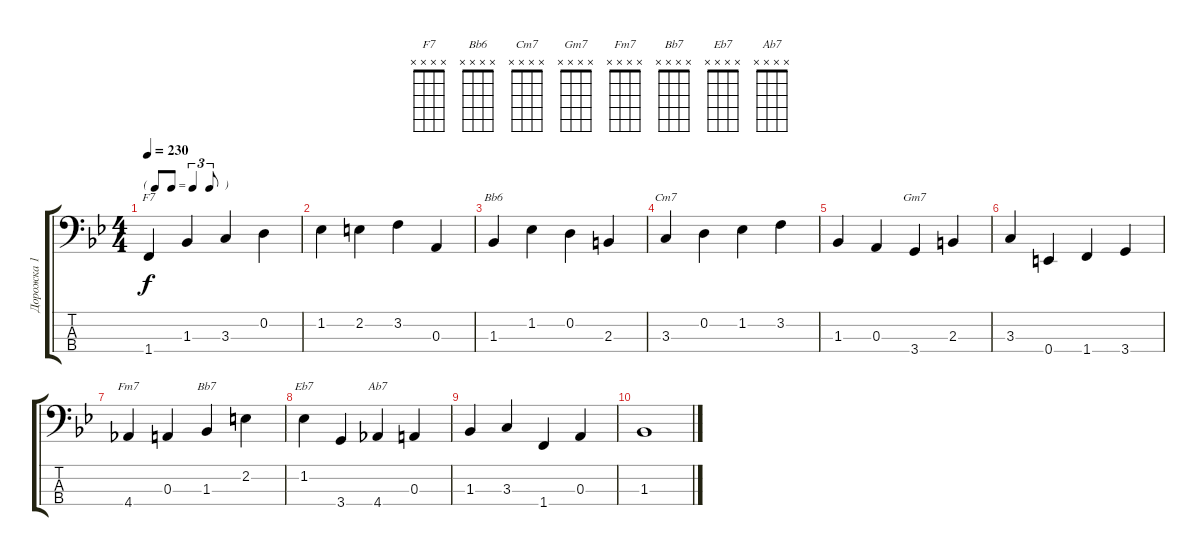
\track ("Дорожка 1" "Дорожка 1") {instrument electricbassfinger}
\staff {score tabs}
\tuning (G2 D2 A1 E1) {hide}
\chord ("F7" x x x x)
\chord ("Bb6" x x x x)
\chord ("Cm7" x x x x)
\chord ("Gm7" x x x x)
\chord ("Fm7" x x x x)
\chord ("Bb7" x x x x)
\chord ("Eb7" x x x x)
\chord ("Ab7" x x x x)
\ts (4 4)
\tf triplet8th
\tempo 230
\clef f4
\ks bb
1.4.4{ch "F7" dy f} 1.3.4 3.3.4 0.2.4 |
1.2.4 2.2.4 3.2.4 0.3.4 |
1.3.4{ch "Bb6"} 1.2.4 0.2.4 2.3.4 |
3.3.4{ch "Cm7"} 0.2.4 1.2.4 3.2.4 |
1.3.4 0.3.4 3.4.4{ch "Gm7"} 2.3.4 |
3.3.4 0.4.4 1.4.4 3.4.4 |
4.4.4{ch "Fm7"} 0.3.4 1.3.4{ch "Bb7"} 2.2.4 |
1.2.4{ch "Eb7"} 3.4.4 4.4.4{ch "Ab7"} 0.3.4 |
1.3.4 3.3.4 1.4.4 0.3.4 |
1.3.1
